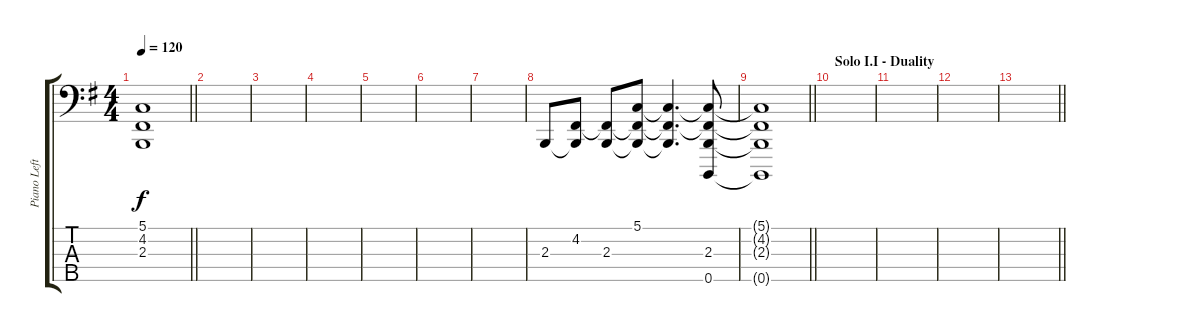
\track ("Piano Left Standard" "Piano Left") {instrument acousticgrandpiano}
\staff {score tabs}
\tuning (G2 D2 A1 E1 B0) {hide}
\ts (4 4)
\tempo 120
\clef f4
\barLineRight lightlight
\ks eminor
(5.1{t} 4.2{t} 2.3{t}).1{dy f} |
|
|
|
|
|
|
2.3.8 (4.2 2.3{t}).8 (4.2{t} 2.3).8 (5.1 4.2{t} 2.3{t}).8 (5.1{t} 4.2{t} 2.3{t}).4{d} (5.1{t} 4.2{t} 2.3 0.5).8 |
\barLineRight lightlight
(5.1{t} 4.2{t} 2.3{t} 0.5{t}).1 |
\section ("" "Solo I.I - Duality")
|
|
|
\barLineRight lightlight
